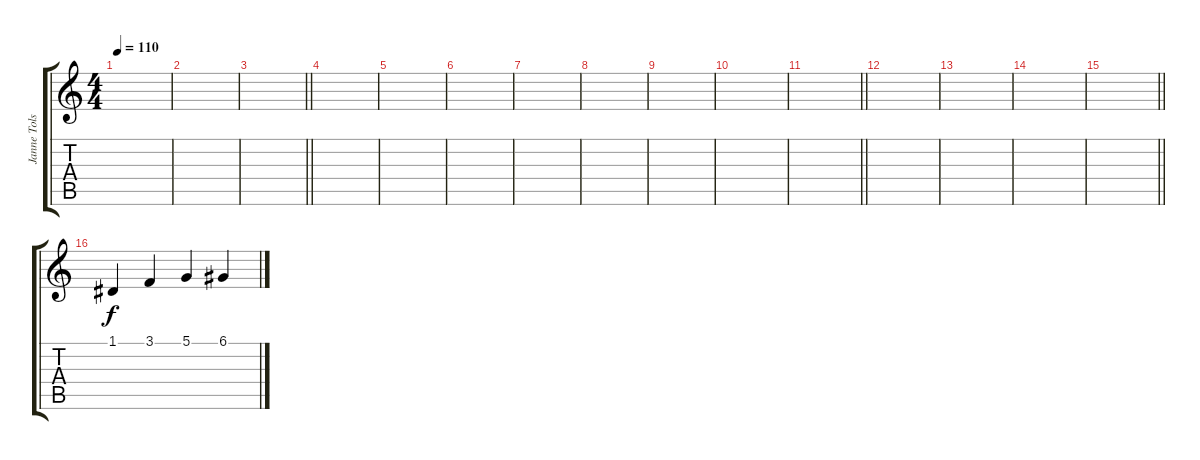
\track ("Janne Tolsa" "Janne Tols") {instrument synthvoice}
\staff {score tabs}
\tuning (D4 A3 F3 C3 G2 C2) {hide}
\ts (4 4)
\tempo 110
\clef g2
\ks c
|
|
\barLineRight lightlight
|
\section ("" "")
|
|
|
|
|
|
|
\barLineRight lightlight
|
\section ("" "")
|
|
|
\barLineRight lightlight
|
\section ("" "")
1.1.4 3.1.4 5.1.4 6.1.4
